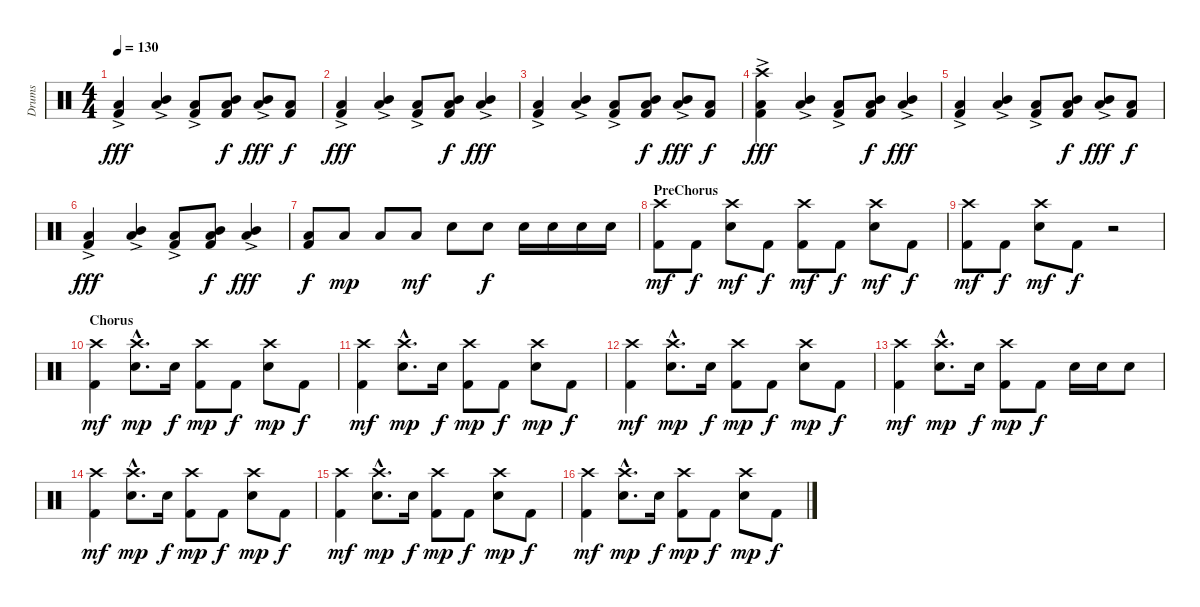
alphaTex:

\track ("Drums" "Drums") {instrument percussion}
\staff {score}
\articulation defaults
\ts (4 4)
\tempo 130
\clef neutral
\ks c
("Low Floor Tom (hit)" "Kick (hit) 2"{ac}).4{dy fff} ("Mid Tom (hit)" "Low Tom (hit)"{ac}).4 ("Low Floor Tom (hit)" "Kick (hit) 2"{ac}).8 ("Mid Tom (hit)" "Low Floor Tom (hit)" "Kick (hit) 2").8{dy f} ("Mid Tom (hit)" "Low Tom (hit)"{ac}).8{dy fff} ("Low Floor Tom (hit)" "Kick (hit) 2").8{dy f} |
("Low Floor Tom (hit)" "Kick (hit) 2"{ac}).4{dy fff} ("Mid Tom (hit)" "Low Tom (hit)"{ac}).4 ("Low Floor Tom (hit)" "Kick (hit) 2"{ac}).8 ("Mid Tom (hit)" "Low Floor Tom (hit)" "Kick (hit) 2").8{dy f} ("Mid Tom (hit)" "Low Tom (hit)"{ac}).4{dy fff} |
("Low Floor Tom (hit)" "Kick (hit) 2"{ac}).4 ("Mid Tom (hit)" "Low Tom (hit)"{ac}).4 ("Low Floor Tom (hit)" "Kick (hit) 2"{ac}).8 ("Mid Tom (hit)" "Low Floor Tom (hit)" "Kick (hit) 2").8{dy f} ("Mid Tom (hit)" "Low Tom (hit)"{ac}).8{dy fff} ("Low Floor Tom (hit)" "Kick (hit) 2").8{dy f} |
("Crash high (hit)" "Low Floor Tom (hit)" "Kick (hit) 2"{ac}).4{dy fff} ("Mid Tom (hit)" "Low Tom (hit)"{ac}).4 ("Low Floor Tom (hit)" "Kick (hit) 2"{ac}).8 ("Mid Tom (hit)" "Low Floor Tom (hit)" "Kick (hit) 2").8{dy f} ("Mid Tom (hit)" "Low Tom (hit)"{ac}).4{dy fff} |
("Low Floor Tom (hit)" "Kick (hit) 2"{ac}).4 ("Mid Tom (hit)" "Low Tom (hit)"{ac}).4 ("Low Floor Tom (hit)" "Kick (hit) 2"{ac}).8 ("Mid Tom (hit)" "Low Floor Tom (hit)" "Kick (hit) 2").8{dy f} ("Mid Tom (hit)" "Low Tom (hit)"{ac}).8{dy fff} ("Low Floor Tom (hit)" "Kick (hit) 2").8{dy f} |
("Low Floor Tom (hit)" "Kick (hit) 2"{ac}).4{dy fff} ("Mid Tom (hit)" "Low Tom (hit)"{ac}).4 ("Low Floor Tom (hit)" "Kick (hit) 2"{ac}).8 ("Mid Tom (hit)" "Low Floor Tom (hit)" "Kick (hit) 2").8{dy f} ("Mid Tom (hit)" "Low Tom (hit)"{ac}).4{dy fff} |
("Low Floor Tom (hit)" "Kick (hit) 2").8{dy f} "Low Tom (hit)".8{dy mp} "Low Tom (hit)".8 "Low Tom (hit)".8{dy mf} "Snare (hit) 2".8 "Snare (hit) 2".8{dy f} "Snare (hit) 2".16 "Snare (hit) 2".16 "Snare (hit) 2".16 "Snare (hit) 2".16 |
\section ("" "PreChorus")
("Crash high (hit)" "Kick (hit) 2").8{dy mf} "Kick (hit) 2".8{dy f} ("Crash high (hit)" "Snare (hit) 2").8{dy mf} "Kick (hit) 2".8{dy f} ("Crash high (hit)" "Kick (hit) 2").8{dy mf} "Kick (hit) 2".8{dy f} ("Crash high (hit)" "Snare (hit) 2").8{dy mf} "Kick (hit) 2".8{dy f} |
("Crash high (hit)" "Kick (hit) 2").8{dy mf} "Kick (hit) 2".8{dy f} ("Crash high (hit)" "Snare (hit) 2").8{dy mf} "Kick (hit) 2".8{dy f} r.2 |
\section ("" "Chorus")
("Crash high (hit)" "Kick (hit) 2").4{dy mf} ("Crash high (hit)"{hac} "Snare (hit) 2"{hac}).8{d dy mp} "Snare (hit) 2".16{dy f} ("Crash high (hit)" "Kick (hit) 2").8{dy mp} "Kick (hit) 2".8{dy f} ("Crash high (hit)" "Snare (hit) 2").8{dy mp} "Kick (hit) 2".8{dy f} |
("Crash high (hit)" "Kick (hit) 2").4{dy mf} ("Crash high (hit)"{hac} "Snare (hit) 2"{hac}).8{d dy mp} "Snare (hit) 2".16{dy f} ("Crash high (hit)" "Kick (hit) 2").8{dy mp} "Kick (hit) 2".8{dy f} ("Crash high (hit)" "Snare (hit) 2").8{dy mp} "Kick (hit) 2".8{dy f} |
("Crash high (hit)" "Kick (hit) 2").4{dy mf} ("Crash high (hit)"{hac} "Snare (hit) 2"{hac}).8{d dy mp} "Snare (hit) 2".16{dy f} ("Crash high (hit)" "Kick (hit) 2").8{dy mp} "Kick (hit) 2".8{dy f} ("Crash high (hit)" "Snare (hit) 2").8{dy mp} "Kick (hit) 2".8{dy f} |
("Crash high (hit)" "Kick (hit) 2").4{dy mf} ("Crash high (hit)"{hac} "Snare (hit) 2"{hac}).8{d dy mp} "Snare (hit) 2".16{dy f} ("Crash high (hit)" "Kick (hit) 2").8{dy mp} "Kick (hit) 2".8{dy f} "Snare (hit) 2".16 "Snare (hit) 2".16 "Snare (hit) 2".8 |
("Crash high (hit)" "Kick (hit) 2").4{dy mf} ("Crash high (hit)"{hac} "Snare (hit) 2"{hac}).8{d dy mp} "Snare (hit) 2".16{dy f} ("Crash high (hit)" "Kick (hit) 2").8{dy mp} "Kick (hit) 2".8{dy f} ("Crash high (hit)" "Snare (hit) 2").8{dy mp} "Kick (hit) 2".8{dy f} |
("Crash high (hit)" "Kick (hit) 2").4{dy mf} ("Crash high (hit)"{hac} "Snare (hit) 2"{hac}).8{d dy mp} "Snare (hit) 2".16{dy f} ("Crash high (hit)" "Kick (hit) 2").8{dy mp} "Kick (hit) 2".8{dy f} ("Crash high (hit)" "Snare (hit) 2").8{dy mp} "Kick (hit) 2".8{dy f} |
("Crash high (hit)" "Kick (hit) 2").4{dy mf} ("Crash high (hit)"{hac} "Snare (hit) 2"{hac}).8{d dy mp} "Snare (hit) 2".16{dy f} ("Crash high (hit)" "Kick (hit) 2").8{dy mp} "Kick (hit) 2".8{dy f} ("Crash high (hit)" "Snare (hit) 2").8{dy mp} "Kick (hit) 2".8{dy f}
